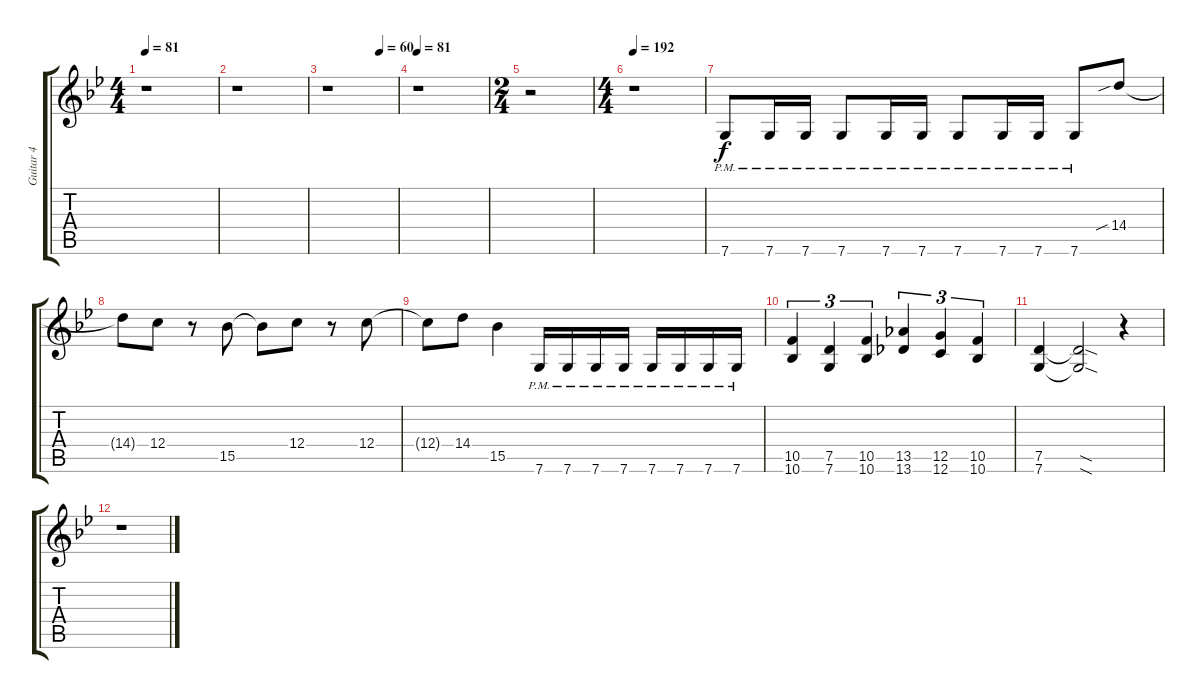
\track ("Guitar 4" "Guitar 4") {instrument distortionguitar}
\staff {score tabs}
\tuning (D4 A3 F3 C3 G2 C2) {hide}
\ts (4 4)
\tempo 81
\clef g2
\ks gminor
r.1{dy f} |
r.1 |
\tempo (60 0.75)
r.1 |
\tempo 81
r.1 |
\ts (2 4)
r.2 |
\ts (4 4)
\tempo 192
r.1 |
7.6{pm}.8 7.6{pm}.16 7.6{pm}.16 7.6{pm}.8 7.6{pm}.16 7.6{pm}.16 7.6{pm}.8 7.6{pm}.16 7.6{pm}.16 7.6{pm}.8 14.4{sib}.8 |
14.4{t}.8 12.4.8 r.8 15.5.8 15.5{t}.8 12.4.8 r.8 12.4.8 |
12.4{t}.8 14.4.8 15.5.4 7.6{pm}.16 7.6{pm}.16 7.6{pm}.16 7.6{pm}.16 7.6{pm}.16 7.6{pm}.16 7.6{pm}.16 7.6{pm}.16 |
(10.5 10.6).4{tu (3 2)} (7.5 7.6).4{tu (3 2)} (10.5 10.6).4{tu (3 2)} (13.5 13.6).4{tu (3 2)} (12.5 12.6).4{tu (3 2)} (10.5 10.6).4{tu (3 2)} |
(7.5 7.6).4 (7.5{sod t} 7.6{sod t}).2 r.4 |
r.1
